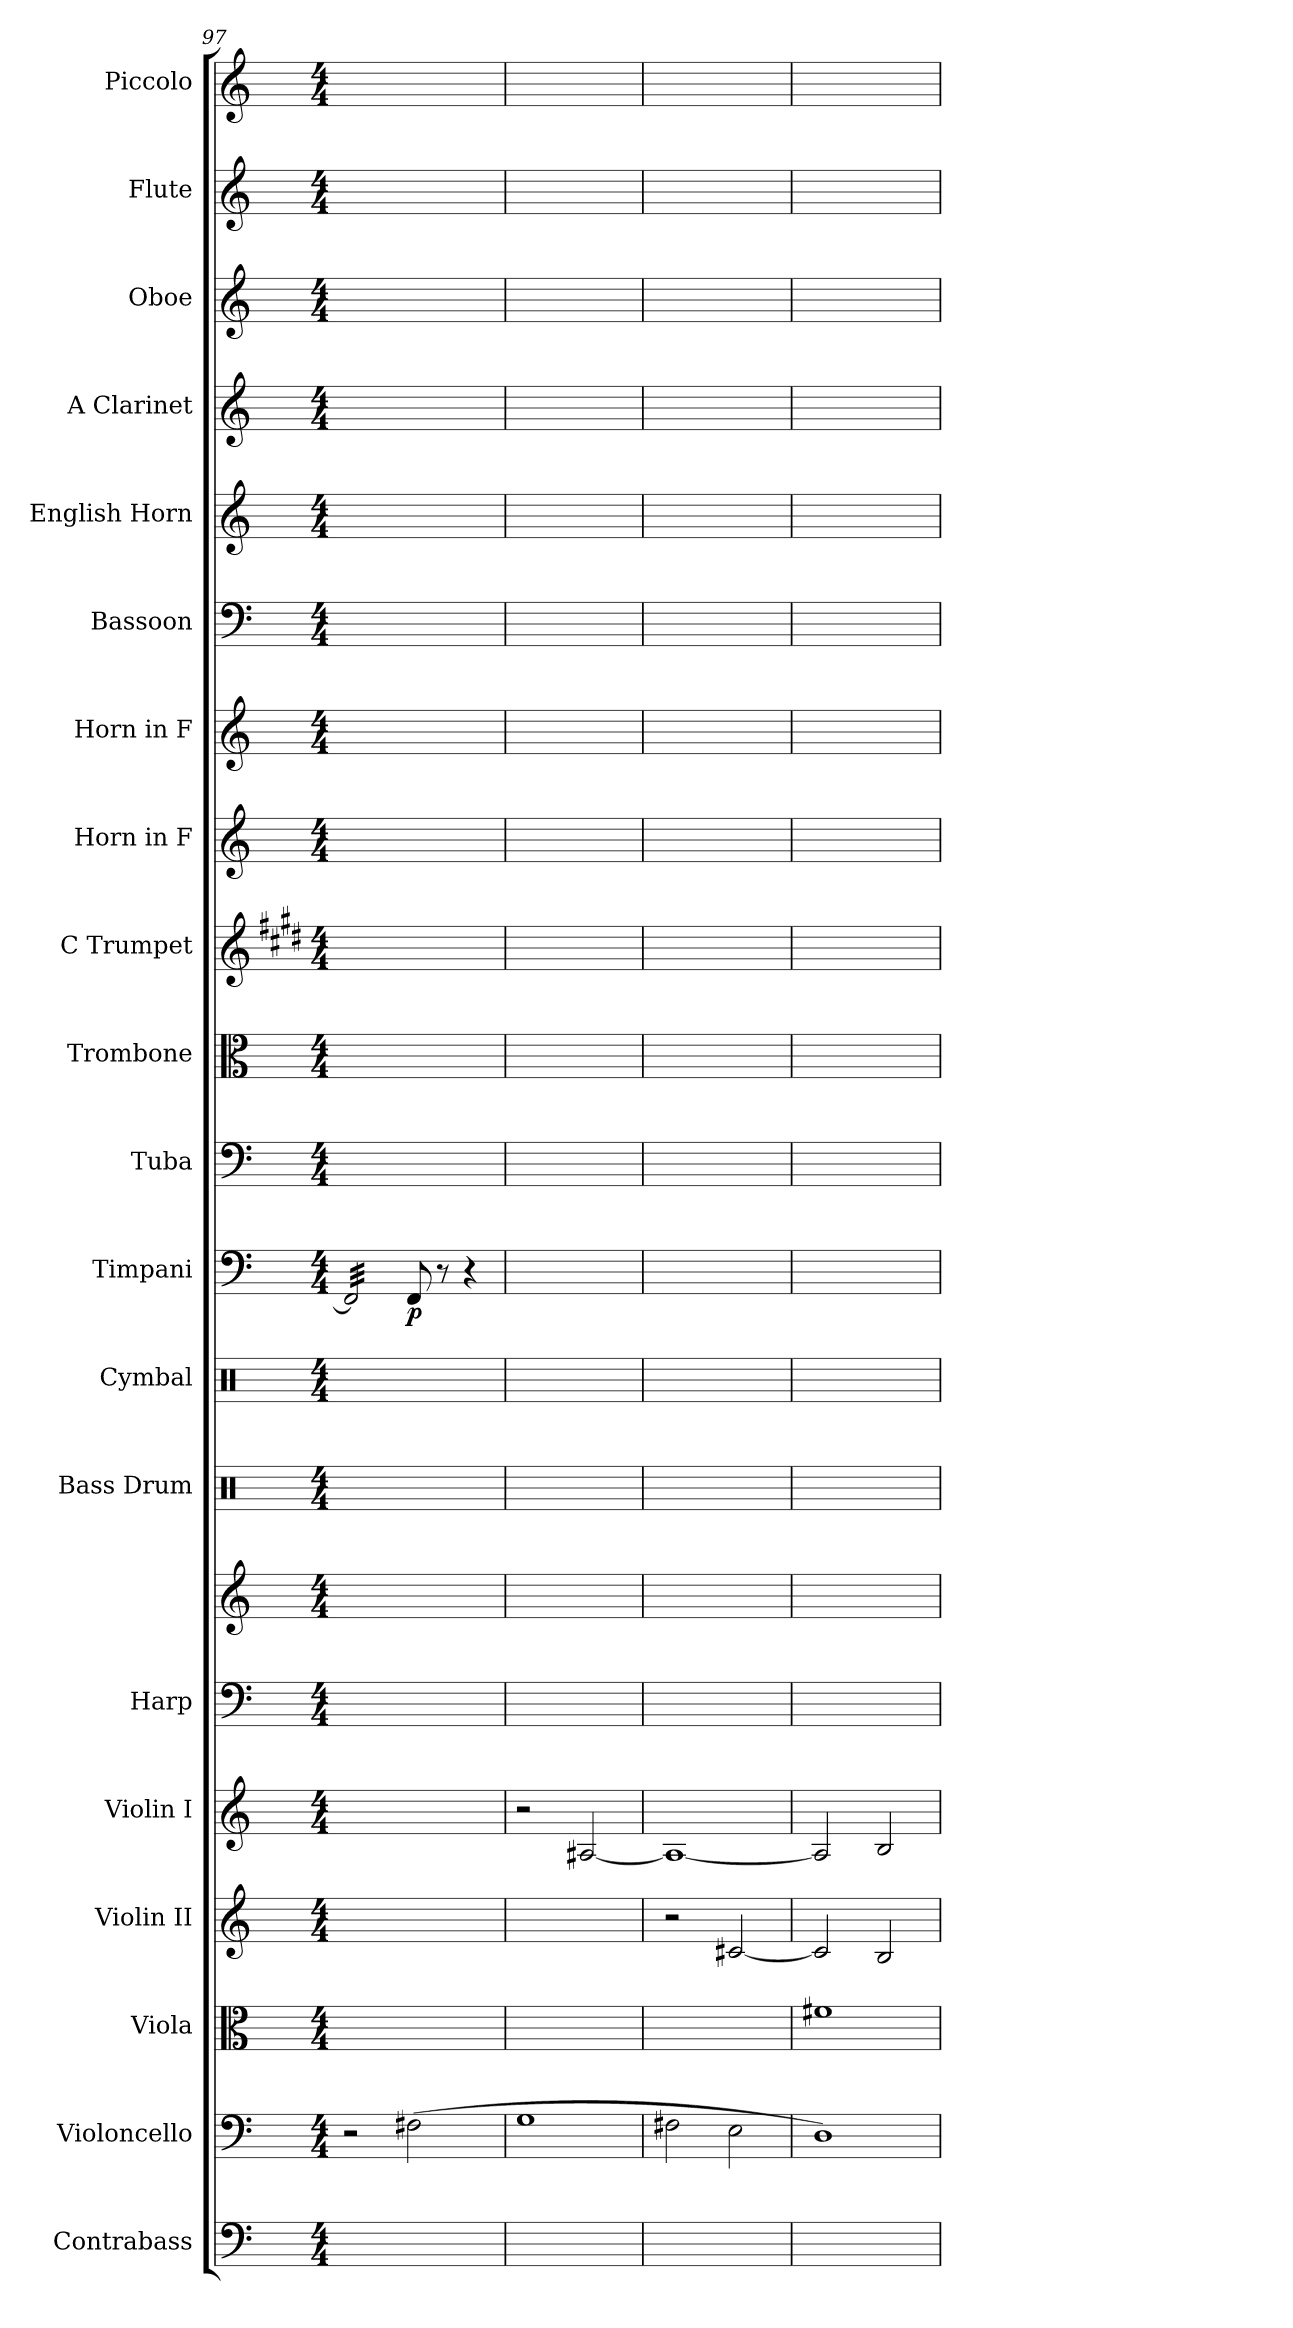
**kern	**kern	**kern	**kern	**kern	**kern	**kern	**kern	**kern	**kern	**dynam	**kern	**kern	**kern	**kern	**kern	**kern	**kern	**kern	**kern	**kern	**kern
*part20	*part19	*part18	*part17	*part16	*part15	*part15	*part14	*part13	*part12	*part12	*part11	*part10	*part9	*part8	*part7	*part6	*part5	*part4	*part3	*part2	*part1
*staff21	*staff20	*staff19	*staff18	*staff17	*staff16	*staff15	*staff14	*staff13	*staff12	*staff12	*staff11	*staff10	*staff9	*staff8	*staff7	*staff6	*staff5	*staff4	*staff3	*staff2	*staff1
*I"Contrabass	*I"Violoncello	*I"Viola	*I"Violin II	*I"Violin I	*I"Harp	*	*I"Bass Drum	*I"Cymbal	*I"Timpani	*	*I"Tuba	*I"Trombone	*I"C Trumpet	*I"Horn in F	*I"Horn in F	*I"Bassoon	*I"English Horn	*I"A Clarinet	*I"Oboe	*I"Flute	*I"Piccolo
*I'Cb.	*I'Vlc.	*I'Vla.	*I'Vln.II	*I'Vln.I	*I'Hrp.	*	*I'B. Dr.	*I'Cym.	*I'Timp.	*	*I'Tba.	*I'Trb.	*I'C Tpt.	*	*	*I'Bsn.	*I'E. Hn.	*I'A Cl.	*I'Ob.	*I'Fl.	*I'Picc.
*clefF4	*clefF4	*clefC3	*clefG2	*clefG2	*clefF4	*clefG2	*clefX	*clefX	*clefF4	*	*clefF4	*clefC3	*clefG2	*clefG2	*clefG2	*clefF4	*clefG2	*clefG2	*clefG2	*clefG2	*clefG2
*ITrd7c12	*	*	*	*	*	*	*	*	*	*	*	*	*	*ITrd4c7	*ITrd4c7	*	*ITrd4c7	*ITrd2c3	*	*	*ITrd-7c-12
*k[]	*k[]	*k[]	*k[]	*k[]	*k[]	*k[]	*k[]	*k[]	*k[]	*	*k[]	*k[]	*k[f#c#g#d#]	*k[b-]	*k[b-]	*k[]	*k[b-]	*k[f#c#g#]	*k[]	*k[]	*k[]
*M4/4	*M4/4	*M4/4	*M4/4	*M4/4	*M4/4	*M4/4	*M4/4	*M4/4	*M4/4	*	*M4/4	*M4/4	*M4/4	*M4/4	*M4/4	*M4/4	*M4/4	*M4/4	*M4/4	*M4/4	*M4/4
*MM80	*MM80	*MM80	*MM80	*MM80	*MM80	*MM80	*MM80	*MM80	*MM80	*	*MM80	*MM80	*MM80	*MM80	*MM80	*MM80	*MM80	*MM80	*MM80	*MM80	*MM80
=97	=97	=97	=97	=97	=97	=97	=97	=97	=97	=97	=97	=97	=97	=97	=97	=97	=97	=97	=97	=97	=97
*	*	*	*	*	*	*	*	*	*tremolo	*	*	*	*	*	*	*	*	*	*	*	*
1ryy	2r	1ryy	1ryy	1ryy	1ryy	1ryy	1ryy	1ryy	32FF/]LLL	.	1ryy	1ryy	1ryy	1ryy	1ryy	1ryy	1ryy	1ryy	1ryy	1ryy	1ryy
.	.	.	.	.	.	.	.	.	32FF/	.	.	.	.	.	.	.	.	.	.	.	.
.	.	.	.	.	.	.	.	.	32FF/	.	.	.	.	.	.	.	.	.	.	.	.
.	.	.	.	.	.	.	.	.	32FF/	.	.	.	.	.	.	.	.	.	.	.	.
.	.	.	.	.	.	.	.	.	32FF/	.	.	.	.	.	.	.	.	.	.	.	.
.	.	.	.	.	.	.	.	.	32FF/	.	.	.	.	.	.	.	.	.	.	.	.
.	.	.	.	.	.	.	.	.	32FF/	.	.	.	.	.	.	.	.	.	.	.	.
.	.	.	.	.	.	.	.	.	32FF/	.	.	.	.	.	.	.	.	.	.	.	.
.	.	.	.	.	.	.	.	.	32FF/	.	.	.	.	.	.	.	.	.	.	.	.
.	.	.	.	.	.	.	.	.	32FF/	.	.	.	.	.	.	.	.	.	.	.	.
.	.	.	.	.	.	.	.	.	32FF/	.	.	.	.	.	.	.	.	.	.	.	.
.	.	.	.	.	.	.	.	.	32FF/	.	.	.	.	.	.	.	.	.	.	.	.
.	.	.	.	.	.	.	.	.	32FF/	.	.	.	.	.	.	.	.	.	.	.	.
.	.	.	.	.	.	.	.	.	32FF/	.	.	.	.	.	.	.	.	.	.	.	.
.	.	.	.	.	.	.	.	.	32FF/	.	.	.	.	.	.	.	.	.	.	.	.
.	.	.	.	.	.	.	.	.	32FF/JJJ	.	.	.	.	.	.	.	.	.	.	.	.
*	*	*	*	*	*	*	*	*	*Xtremolo	*	*	*	*	*	*	*	*	*	*	*	*
!	!	!	!	!	!	!	!	!	!	!LO:DY:b	!	!	!	!	!	!	!	!	!	!	!
.	(>2F#X\	.	.	.	.	.	.	.	8FF/	p	.	.	.	.	.	.	.	.	.	.	.
.	.	.	.	.	.	.	.	.	8r	.	.	.	.	.	.	.	.	.	.	.	.
.	.	.	.	.	.	.	.	.	4r	.	.	.	.	.	.	.	.	.	.	.	.
=98	=98	=98	=98	=98	=98	=98	=98	=98	=98	=98	=98	=98	=98	=98	=98	=98	=98	=98	=98	=98	=98
1ryy	1G	1ryy	1ryy	2r	1ryy	1ryy	1ryy	1ryy	1ryy	.	1ryy	1ryy	1ryy	1ryy	1ryy	1ryy	1ryy	1ryy	1ryy	1ryy	1ryy
.	.	.	.	[2A#X/	.	.	.	.	.	.	.	.	.	.	.	.	.	.	.	.	.
=99	=99	=99	=99	=99	=99	=99	=99	=99	=99	=99	=99	=99	=99	=99	=99	=99	=99	=99	=99	=99	=99
1ryy	2F#X\	1ryy	2r	1A#_	1ryy	1ryy	1ryy	1ryy	1ryy	.	1ryy	1ryy	1ryy	1ryy	1ryy	1ryy	1ryy	1ryy	1ryy	1ryy	1ryy
.	2E\	.	[2c#X/	.	.	.	.	.	.	.	.	.	.	.	.	.	.	.	.	.	.
=100	=100	=100	=100	=100	=100	=100	=100	=100	=100	=100	=100	=100	=100	=100	=100	=100	=100	=100	=100	=100	=100
1ryy	1D)	1f#X	2c#/]	2A#/]	1ryy	1ryy	1ryy	1ryy	1ryy	.	1ryy	1ryy	1ryy	1ryy	1ryy	1ryy	1ryy	1ryy	1ryy	1ryy	1ryy
.	.	.	2B/	2B/	.	.	.	.	.	.	.	.	.	.	.	.	.	.	.	.	.
=	=	=	=	=	=	=	=	=	=	=	=	=	=	=	=	=	=	=	=	=	=
*-	*-	*-	*-	*-	*-	*-	*-	*-	*-	*-	*-	*-	*-	*-	*-	*-	*-	*-	*-	*-	*-
